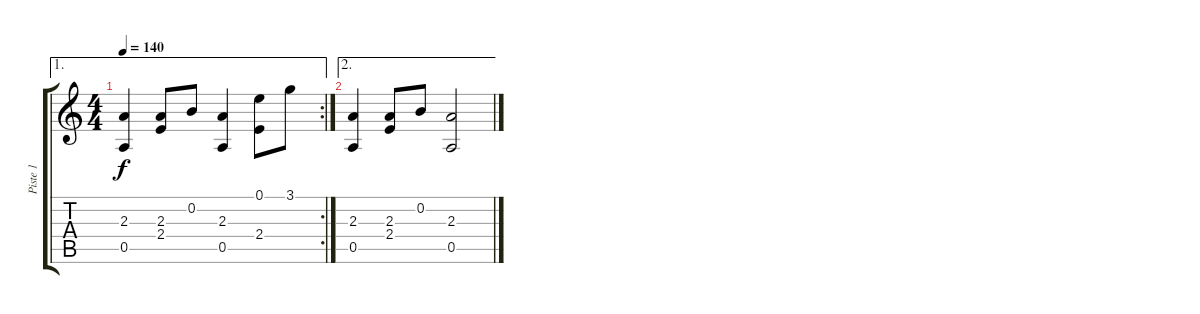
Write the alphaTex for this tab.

\track ("Piste 1" "Piste 1") {instrument acousticguitarnylon}
\staff {score tabs}
\tuning (E4 B3 G3 D3 A2 E2) {hide}
\ae 1
\rc 2
\ts (4 4)
\tempo 140
\clef g2
\ks c
(2.3 0.5).4{dy f} (2.3 2.4).8 0.2.8 (2.3 0.5).4 (0.1 2.4).8 3.1.8 |
\ae 2
(2.3 0.5).4 (2.3 2.4).8 0.2.8 (2.3 0.5).2
